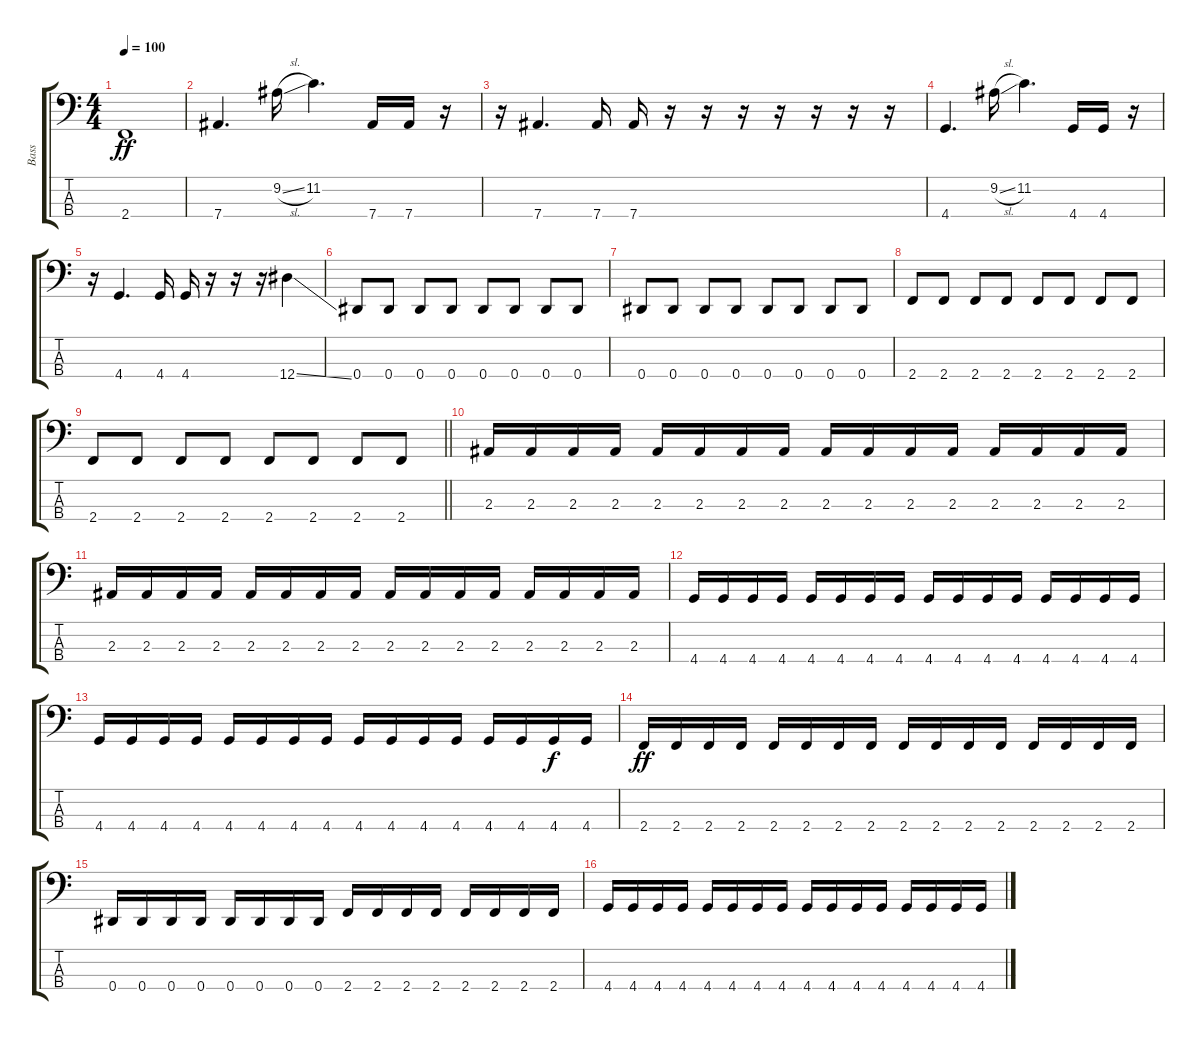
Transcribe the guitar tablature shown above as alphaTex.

\track ("Bass" "Bass") {instrument electricbassfinger}
\staff {score tabs}
\tuning (Gb2 Db2 Ab1 Eb1) {hide}
\ts (4 4)
\tempo 100
\clef f4
\ks c
2.4.1{dy ff} |
7.4.4{d} 9.2{sl}.16 11.2.4{d} 7.4.16 7.4.16 r.16 |
r.16 7.4.4{d} 7.4.16 7.4.16 r.16 r.16 r.16 r.16 r.16 r.16 r.16 |
4.4.4{d} 9.2{sl}.16 11.2.4{d} 4.4.16 4.4.16 r.16 |
r.16 4.4.4{d} 4.4.16 4.4.16 r.16 r.16 r.16 12.4{ss}.4 |
0.4.8 0.4.8 0.4.8 0.4.8 0.4.8 0.4.8 0.4.8 0.4.8 |
0.4.8 0.4.8 0.4.8 0.4.8 0.4.8 0.4.8 0.4.8 0.4.8 |
2.4.8 2.4.8 2.4.8 2.4.8 2.4.8 2.4.8 2.4.8 2.4.8 |
\barLineRight lightlight
2.4.8 2.4.8 2.4.8 2.4.8 2.4.8 2.4.8 2.4.8 2.4.8 |
2.3.16 2.3.16 2.3.16 2.3.16 2.3.16 2.3.16 2.3.16 2.3.16 2.3.16 2.3.16 2.3.16 2.3.16 2.3.16 2.3.16 2.3.16 2.3.16 |
2.3.16 2.3.16 2.3.16 2.3.16 2.3.16 2.3.16 2.3.16 2.3.16 2.3.16 2.3.16 2.3.16 2.3.16 2.3.16 2.3.16 2.3.16 2.3.16 |
4.4.16 4.4.16 4.4.16 4.4.16 4.4.16 4.4.16 4.4.16 4.4.16 4.4.16 4.4.16 4.4.16 4.4.16 4.4.16 4.4.16 4.4.16 4.4.16 |
4.4.16 4.4.16 4.4.16 4.4.16 4.4.16 4.4.16 4.4.16 4.4.16 4.4.16 4.4.16 4.4.16 4.4.16 4.4.16 4.4.16 4.4.16{dy f} 4.4.16 |
2.4.16{dy ff} 2.4.16 2.4.16 2.4.16 2.4.16 2.4.16 2.4.16 2.4.16 2.4.16 2.4.16 2.4.16 2.4.16 2.4.16 2.4.16 2.4.16 2.4.16 |
0.4.16 0.4.16 0.4.16 0.4.16 0.4.16 0.4.16 0.4.16 0.4.16 2.4.16 2.4.16 2.4.16 2.4.16 2.4.16 2.4.16 2.4.16 2.4.16 |
4.4.16 4.4.16 4.4.16 4.4.16 4.4.16 4.4.16 4.4.16 4.4.16 4.4.16 4.4.16 4.4.16 4.4.16 4.4.16 4.4.16 4.4.16 4.4.16
